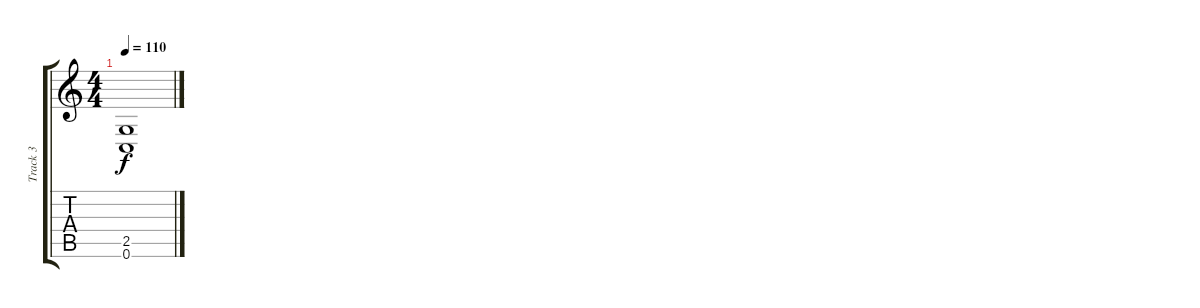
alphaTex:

\track ("Track 3" "Track 3") {instrument distortionguitar}
\staff {score tabs}
\tuning (C4 G3 Eb3 Bb2 F2 C2) {hide}
\ts (4 4)
\tempo 110
\clef g2
\ks c
(2.5{t} 0.6{t}).1{dy f}
